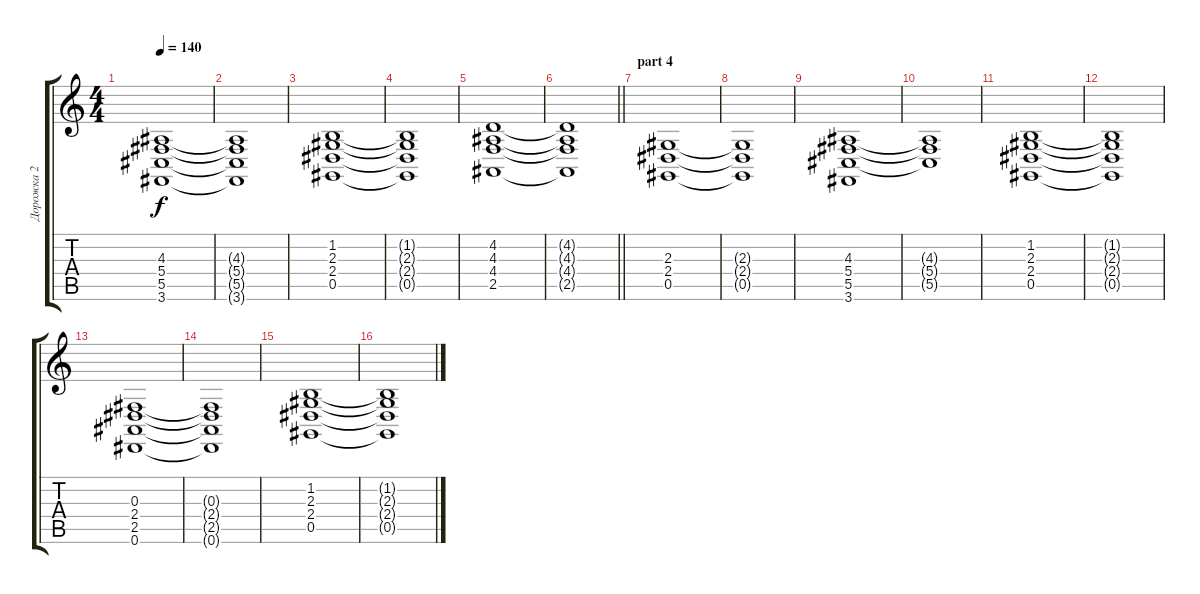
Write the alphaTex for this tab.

\track ("Дорожка 2" "Дорожка 2") {instrument stringensemble2}
\staff {score tabs}
\tuning (Eb4 Bb3 Gb3 Db3 Ab2 Eb2) {hide}
\ts (4 4)
\tempo 140
\clef g2
\ks c
(4.3 5.4 5.5 3.6).1{dy f} |
(4.3{t} 5.4{t} 5.5{t} 3.6{t}).1 |
(1.2 2.3 2.4 0.5).1 |
(1.2{t} 2.3{t} 2.4{t} 0.5{t}).1 |
(4.2 4.3 4.4 2.5).1 |
\barLineRight lightlight
(4.2{t} 4.3{t} 4.4{t} 2.5{t}).1 |
\section ("" "part 4")
(2.3 2.4 0.5).1 |
(2.3{t} 2.4{t} 0.5{t}).1 |
(4.3 5.4 5.5 3.6).1 |
(4.3{t} 5.4{t} 5.5{t}).1 |
(1.2 2.3 2.4 0.5).1 |
(1.2{t} 2.3{t} 2.4{t} 0.5{t}).1 |
(0.3 2.4 2.5 0.6).1 |
(0.3{t} 2.4{t} 2.5{t} 0.6{t}).1 |
(1.2 2.3 2.4 0.5).1 |
(1.2{t} 2.3{t} 2.4{t} 0.5{t}).1
